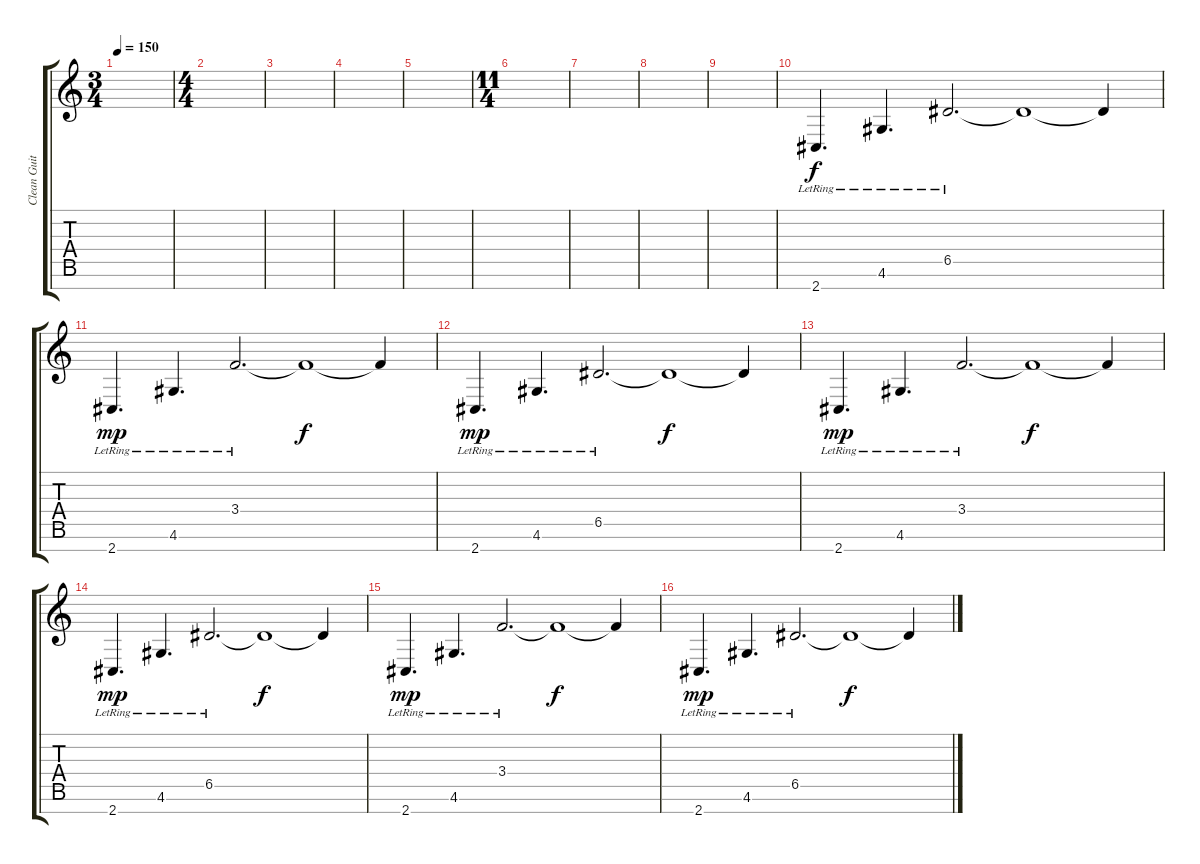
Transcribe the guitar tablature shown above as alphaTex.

\track ("Clean Guitar 2" "Clean Guit") {instrument electricguitarjazz}
\staff {score tabs}
\tuning (E4 B3 G3 D3 A2 E2 B1) {hide}
\ts (3 4)
\tempo 150
\clef g2
\ks c
|
\ts (4 4)
|
|
|
|
\ts (11 4)
|
|
|
|
2.7{lr}.4{d} 4.6{lr}.4{d} 6.5{lr}.2{d} 6.5{t}.1{dy f} 6.5{t}.4 |
2.7{lr}.4{d dy mp} 4.6{lr}.4{d} 3.4{lr}.2{d} 3.4{t}.1{dy f} 3.4{t}.4 |
2.7{lr}.4{d dy mp} 4.6{lr}.4{d} 6.5{lr}.2{d} 6.5{t}.1{dy f} 6.5{t}.4 |
2.7{lr}.4{d dy mp} 4.6{lr}.4{d} 3.4{lr}.2{d} 3.4{t}.1{dy f} 3.4{t}.4 |
2.7{lr}.4{d dy mp} 4.6{lr}.4{d} 6.5{lr}.2{d} 6.5{t}.1{dy f} 6.5{t}.4 |
2.7{lr}.4{d dy mp} 4.6{lr}.4{d} 3.4{lr}.2{d} 3.4{t}.1{dy f} 3.4{t}.4 |
2.7{lr}.4{d dy mp} 4.6{lr}.4{d} 6.5{lr}.2{d} 6.5{t}.1{dy f} 6.5{t}.4
